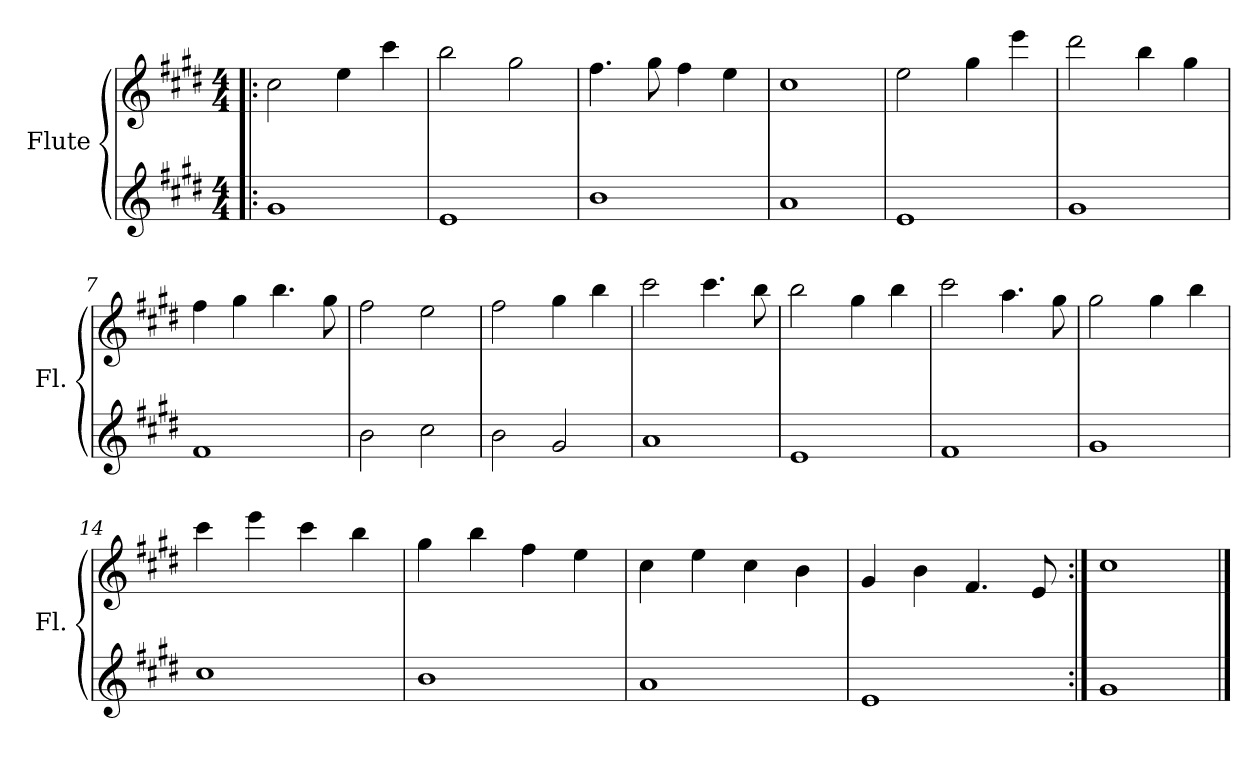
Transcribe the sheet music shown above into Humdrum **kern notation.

**kern	**kern
*part2	*part1
*staff2	*staff1
*I"Flute	*I"Flute
*I'Fl.	*I'Fl.
*clefG2	*clefG2
*k[f#c#g#d#]	*k[f#c#g#d#]
*M4/4	*M4/4
*MM80	*MM80
=1!|:	=1!|:
1g#	2cc#\
.	4ee\
.	4ccc#\
=2	=2
1e	2bb\
.	2gg#\
=3	=3
1b	4.ff#\
.	8gg#\
.	4ff#\
.	4ee\
=4	=4
1a	1cc#
!!LO:LB:g=z
=5	=5
1e	2ee\
.	4gg#\
.	4eee\
=6	=6
1g#	2ddd#\
.	4bb\
.	4gg#\
=7	=7
1f#	4ff#\
.	4gg#\
.	4.bb\
.	8gg#\
=8	=8
2b\	2ff#\
2cc#\	2ee\
!!LO:LB:g=z
=9	=9
2b\	2ff#\
2g#/	4gg#\
.	4bb\
=10	=10
1a	2ccc#\
.	4.ccc#\
.	8bb\
=11	=11
1e	2bb\
.	4gg#\
.	4bb\
=12	=12
1f#	2ccc#\
.	4.aa\
.	8gg#\
!!LO:LB:g=z
=13	=13
1g#	2gg#\
.	4gg#\
.	4bb\
=14	=14
1cc#	4ccc#\
.	4eee\
.	4ccc#\
.	4bb\
=15	=15
1b	4gg#\
.	4bb\
.	4ff#\
.	4ee\
=16	=16
1a	4cc#\
.	4ee\
.	4cc#\
.	4b\
=17	=17
1e	4g#/
.	4b\
.	4.f#/
.	8e/
=18:|!	=18:|!
1g#	1cc#
==	==
*-	*-
